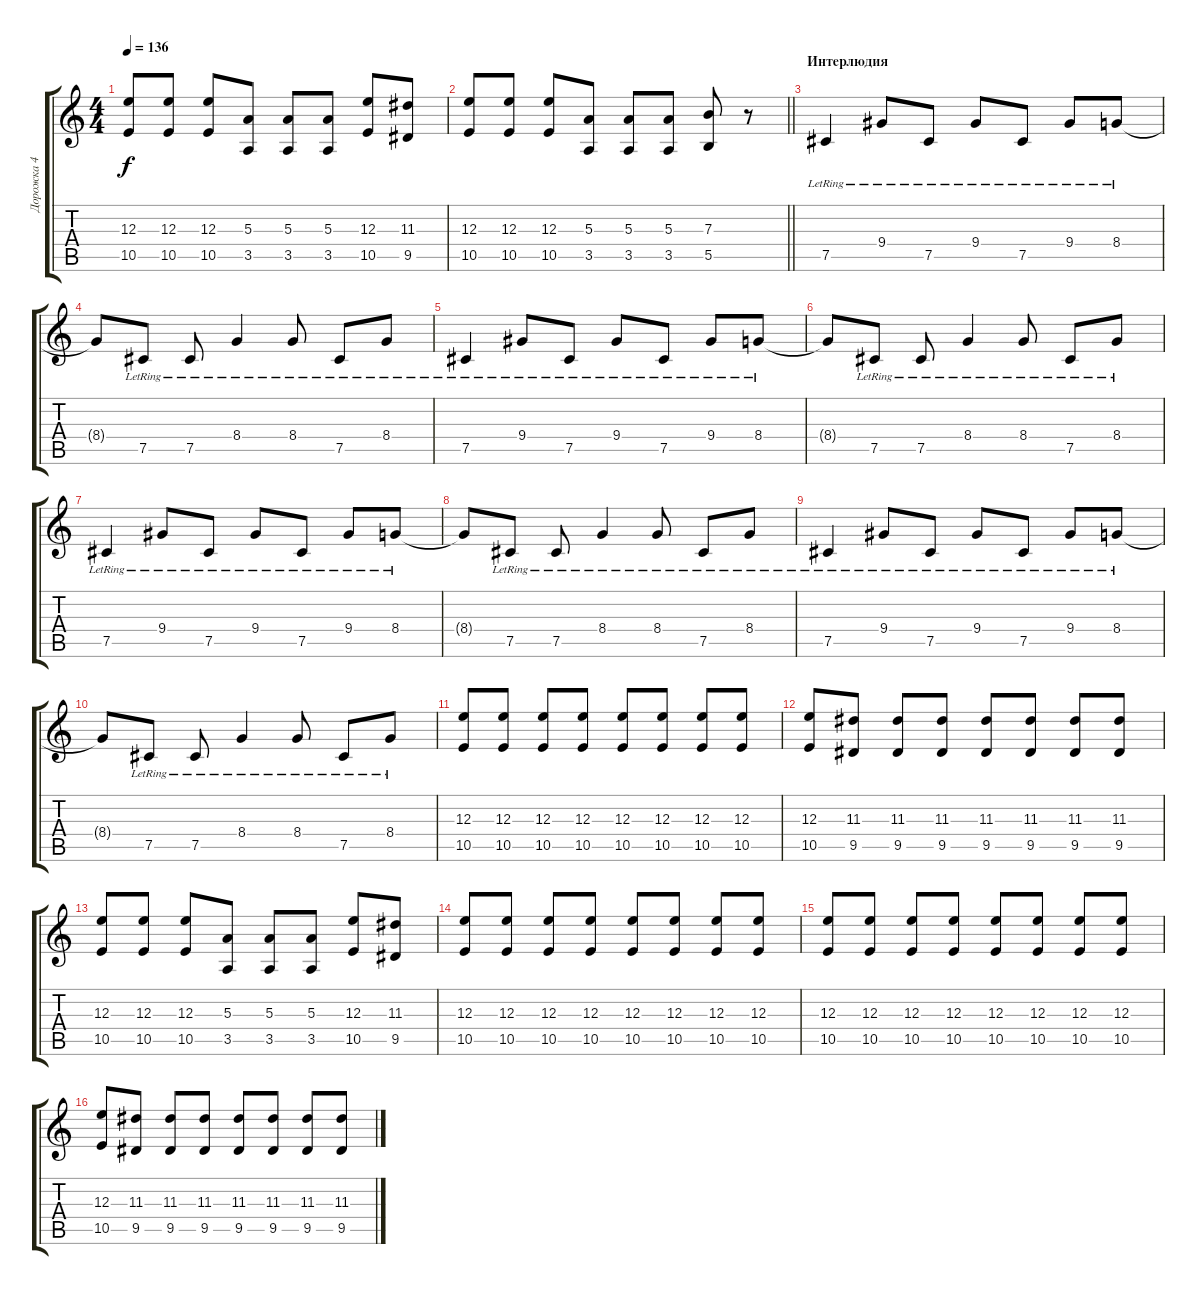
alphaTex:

\track ("Дорожка 4" "Дорожка 4") {instrument electricguitarclean}
\staff {score tabs}
\tuning (Db4 Ab3 E3 B2 Gb2 B1) {hide}
\ts (4 4)
\tempo 136
\clef g2
\ks c
(12.3 10.5).8{dy f volume 4 instrument electricguitarmuted} (12.3 10.5).8 (12.3 10.5).8 (5.3 3.5).8 (5.3 3.5).8 (5.3 3.5).8 (12.3 10.5).8 (11.3 9.5).8 |
\barLineRight lightlight
(12.3 10.5).8 (12.3 10.5).8 (12.3 10.5).8 (5.3 3.5).8 (5.3 3.5).8 (5.3 3.5).8 (7.3 5.5).8 r.8 |
\section ("" "Интерлюдия")
7.5{lr}.4 9.4{lr}.8 7.5{lr}.8 9.4{lr}.8 7.5{lr}.8 9.4{lr}.8 8.4{lr}.8 |
8.4{t}.8 7.5{lr}.8 7.5{lr}.8 8.4{lr}.4 8.4{lr}.8 7.5{lr}.8 8.4{lr}.8 |
7.5{lr}.4 9.4{lr}.8 7.5{lr}.8 9.4{lr}.8 7.5{lr}.8 9.4{lr}.8 8.4{lr}.8 |
8.4{t}.8 7.5{lr}.8 7.5{lr}.8 8.4{lr}.4 8.4{lr}.8 7.5{lr}.8 8.4{lr}.8 |
7.5{lr}.4 9.4{lr}.8 7.5{lr}.8 9.4{lr}.8 7.5{lr}.8 9.4{lr}.8 8.4{lr}.8 |
8.4{t}.8 7.5{lr}.8 7.5{lr}.8 8.4{lr}.4 8.4{lr}.8 7.5{lr}.8 8.4{lr}.8 |
7.5{lr}.4 9.4{lr}.8 7.5{lr}.8 9.4{lr}.8 7.5{lr}.8 9.4{lr}.8 8.4{lr}.8 |
8.4{t}.8 7.5{lr}.8 7.5{lr}.8 8.4{lr}.4 8.4{lr}.8 7.5{lr}.8 8.4{lr}.8 |
(12.3 10.5).8{volume 8 instrument overdrivenguitar} (12.3 10.5).8 (12.3 10.5).8 (12.3 10.5).8 (12.3 10.5).8 (12.3 10.5).8 (12.3 10.5).8 (12.3 10.5).8 |
(12.3 10.5).8 (11.3 9.5).8 (11.3 9.5).8 (11.3 9.5).8 (11.3 9.5).8 (11.3 9.5).8 (11.3 9.5).8 (11.3 9.5).8 |
(12.3 10.5).8 (12.3 10.5).8 (12.3 10.5).8 (5.3 3.5).8 (5.3 3.5).8 (5.3 3.5).8 (12.3 10.5).8 (11.3 9.5).8 |
(12.3 10.5).8 (12.3 10.5).8 (12.3 10.5).8 (12.3 10.5).8 (12.3 10.5).8 (12.3 10.5).8 (12.3 10.5).8 (12.3 10.5).8 |
(12.3 10.5).8 (12.3 10.5).8 (12.3 10.5).8 (12.3 10.5).8 (12.3 10.5).8 (12.3 10.5).8 (12.3 10.5).8 (12.3 10.5).8 |
(12.3 10.5).8 (11.3 9.5).8 (11.3 9.5).8 (11.3 9.5).8 (11.3 9.5).8 (11.3 9.5).8 (11.3 9.5).8 (11.3 9.5).8
